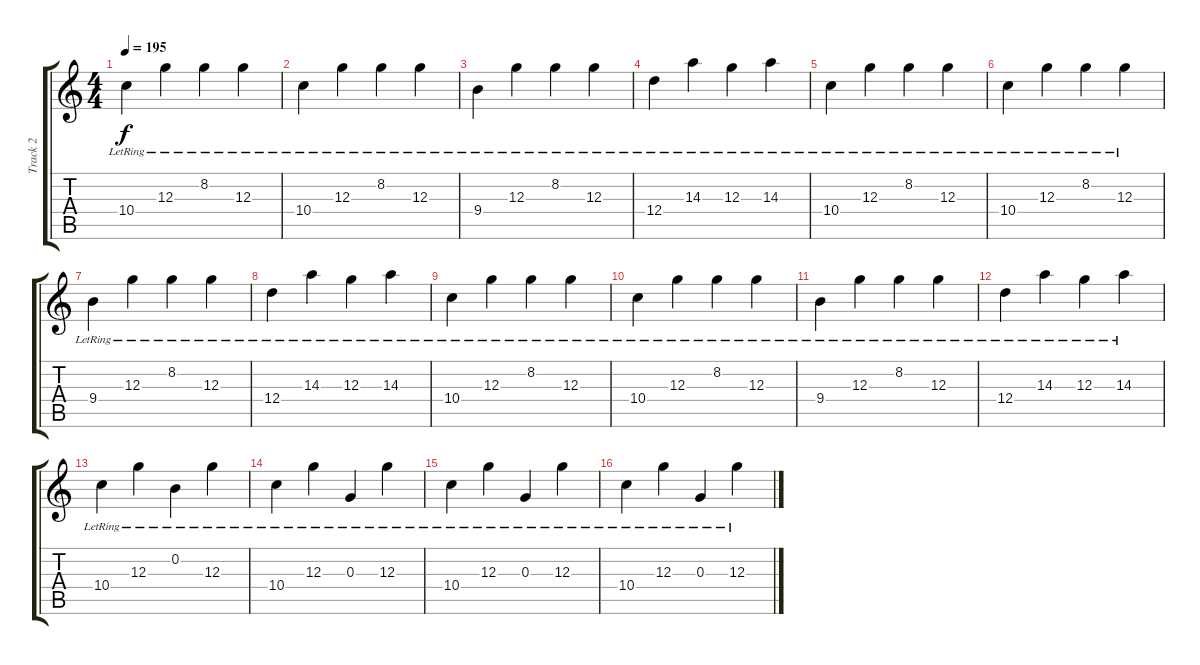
\track ("Track 2" "Track 2") {instrument overdrivenguitar}
\staff {score tabs}
\tuning (E4 B3 G3 D3 A2 E2) {hide}
\ts (4 4)
\tempo 195
\clef g2
\ks c
10.4{lr}.4{dy f} 12.3{lr}.4 8.2{lr}.4 12.3{lr}.4 |
10.4{lr}.4 12.3{lr}.4 8.2{lr}.4 12.3{lr}.4 |
9.4{lr}.4 12.3{lr}.4 8.2{lr}.4 12.3{lr}.4 |
12.4{lr}.4 14.3{lr}.4 12.3{lr}.4 14.3{lr}.4 |
10.4{lr}.4 12.3{lr}.4 8.2{lr}.4 12.3{lr}.4 |
10.4{lr}.4 12.3{lr}.4 8.2{lr}.4 12.3{lr}.4 |
9.4{lr}.4 12.3{lr}.4 8.2{lr}.4 12.3{lr}.4 |
12.4{lr}.4 14.3{lr}.4 12.3{lr}.4 14.3{lr}.4 |
10.4{lr}.4 12.3{lr}.4 8.2{lr}.4 12.3{lr}.4 |
10.4{lr}.4 12.3{lr}.4 8.2{lr}.4 12.3{lr}.4 |
9.4{lr}.4 12.3{lr}.4 8.2{lr}.4 12.3{lr}.4 |
12.4{lr}.4 14.3{lr}.4 12.3{lr}.4 14.3{lr}.4 |
10.4{lr}.4 12.3{lr}.4 0.2{lr}.4 12.3{lr}.4 |
10.4{lr}.4 12.3{lr}.4 0.3{lr}.4 12.3{lr}.4 |
10.4{lr}.4 12.3{lr}.4 0.3{lr}.4 12.3{lr}.4 |
10.4{lr}.4 12.3{lr}.4 0.3{lr}.4 12.3{lr}.4
